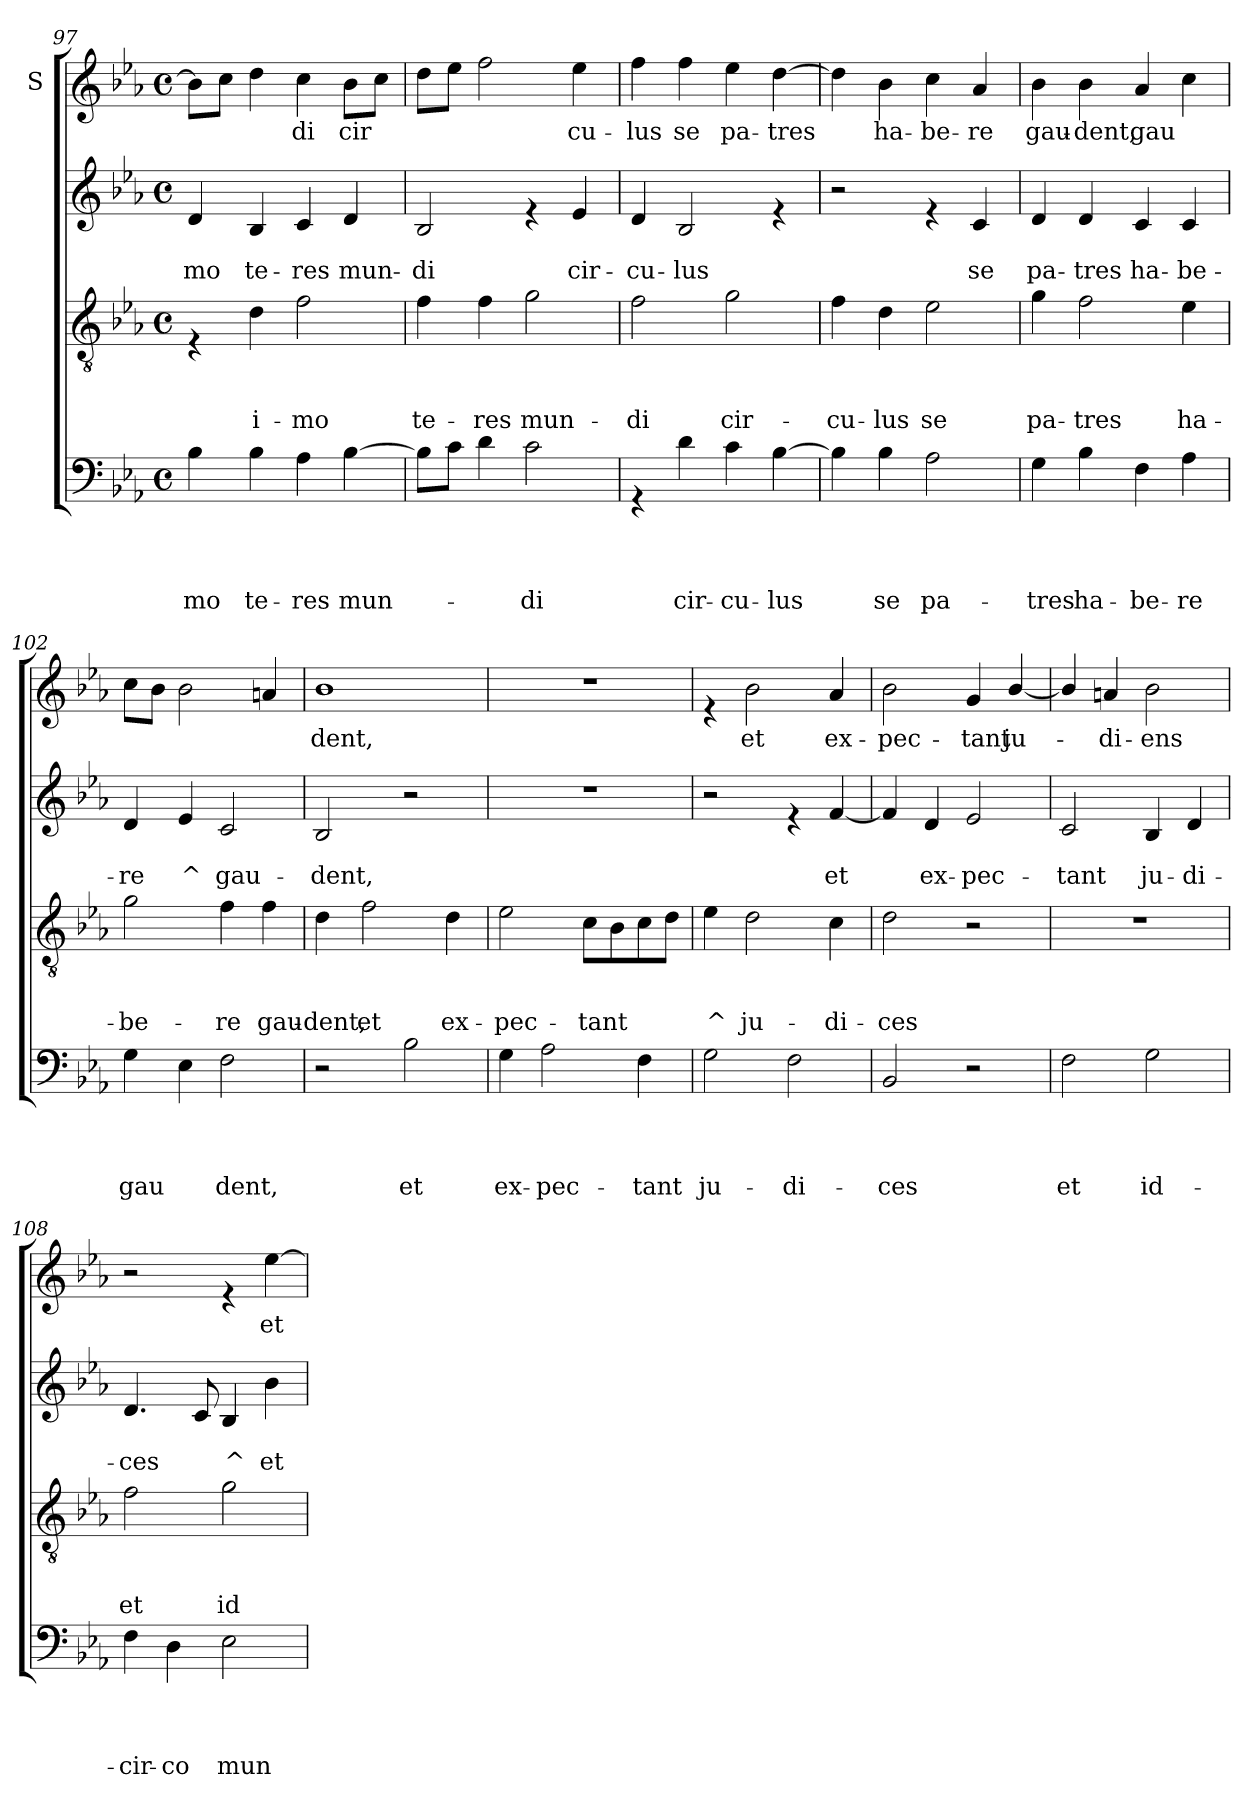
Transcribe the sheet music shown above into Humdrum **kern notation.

**kern	**text	**text	**text	**text	**kern	**text	**text	**text	**kern	**text	**text	**kern	**text
*part4	*part4	*part4	*part4	*part4	*part3	*part3	*part3	*part3	*part2	*part2	*part2	*part1	*part1
*staff4	*staff4	*staff4	*staff4	*staff4	*staff3	*staff3	*staff3	*staff3	*staff2	*staff2	*staff2	*staff1	*staff1
*	*	*	*	*	*	*	*	*	*	*	*	*I"S	*
!!LO:LB:g=z
*clefF4	*	*	*	*	*clefGv2	*	*	*	*clefG2	*	*	*clefG2	*
*k[b-e-a-]	*	*	*	*	*k[b-e-a-]	*	*	*	*k[b-e-a-]	*	*	*k[b-e-a-]	*
*E-:	*	*	*	*	*E-:	*	*	*	*E-:	*	*	*E-:	*
*M4/4	*	*	*	*	*M4/4	*	*	*	*M4/4	*	*	*M4/4	*
*met(c)	*	*	*	*	*met(c)	*	*	*	*met(c)	*	*	*met(c)	*
=97	=97	=97	=97	=97	=97	=97	=97	=97	=97	=97	=97	=97	=97
!	!	!	!	!LO:LY:b	!	!	!	!	!	!	!LO:LY:b	!	!
4B-\	.	.	.	-mo	4rE	.	.	.	4d/	.	-mo	8b-\L]	.
.	.	.	.	.	.	.	.	.	.	.	.	8cc\J	.
!	!	!	!	!LO:LY:b	!	!	!	!LO:LY:b	!	!	!LO:LY:b	!	!
4B-\	.	.	.	te-	4d\	.	.	i-	4B-/	.	te-	4dd\	.
!	!	!	!	!LO:LY:b	!	!	!	!LO:LY:b	!	!	!LO:LY:b	!	!LO:LY:b
4A-\	.	.	.	-res	2f\	.	.	-mo	4c/	.	-res	4cc\	-di
!	!	!	!	!LO:LY:b	!	!	!	!	!	!	!LO:LY:b	!	!LO:LY:b
[>4B-\	.	.	.	mun-	.	.	.	.	4d/	.	mun-	8b-\L	cir
.	.	.	.	.	.	.	.	.	.	.	.	8cc\J	.
=98	=98	=98	=98	=98	=98	=98	=98	=98	=98	=98	=98	=98	=98
!	!	!	!	!	!	!	!	!LO:LY:b	!	!	!LO:LY:b	!	!
8B-\L]	.	.	.	.	4f\	.	.	te-	2B-/	.	-di	8dd\L	.
8c\J	.	.	.	.	.	.	.	.	.	.	.	8ee-\J	.
!	!	!	!	!	!	!	!	!LO:LY:b	!	!	!	!	!
4d\	.	.	.	.	4f\	.	.	-res	.	.	.	2ff\	.
!	!	!	!	!LO:LY:b	!	!	!	!LO:LY:b	!	!	!	!	!
2c\	.	.	.	-di	2g\	.	.	mun-	4re	.	.	.	.
!	!	!	!	!	!	!	!	!	!	!	!LO:LY:b	!	!LO:LY:b
.	.	.	.	.	.	.	.	.	4e-/	.	cir-	4ee-\	cu-
=99	=99	=99	=99	=99	=99	=99	=99	=99	=99	=99	=99	=99	=99
!	!	!	!	!	!	!	!	!LO:LY:b	!	!	!LO:LY:b	!	!LO:LY:b
4rGG	.	.	.	.	2f\	.	.	-di	4d/	.	-cu-	4ff\	-lus
!	!	!	!	!LO:LY:b	!	!	!	!	!	!	!LO:LY:b	!	!LO:LY:b
4d\	.	.	.	cir-	.	.	.	.	2B-/	.	-lus	4ff\	se
!	!	!	!	!LO:LY:b	!	!	!	!LO:LY:b	!	!	!	!	!LO:LY:b
4c\	.	.	.	-cu-	2g\	.	.	cir-	.	.	.	4ee-\	pa-
!	!	!	!	!LO:LY:b	!	!	!	!	!	!	!	!	!LO:LY:b
[>4B-\	.	.	.	-lus	.	.	.	.	4re	.	.	[>4dd\	-tres
=100	=100	=100	=100	=100	=100	=100	=100	=100	=100	=100	=100	=100	=100
!	!	!	!	!	!	!	!	!LO:LY:b	!	!	!	!	!
4B-\]	.	.	.	.	4f\	.	.	-cu-	2r	.	.	4dd\]	.
!	!	!	!	!LO:LY:b	!	!	!	!LO:LY:b	!	!	!	!	!LO:LY:b
4B-\	.	.	.	se	4d\	.	.	-lus	.	.	.	4b-\	ha-
!	!	!	!	!LO:LY:b	!	!	!	!LO:LY:b	!	!	!	!	!LO:LY:b
2A-\	.	.	.	pa-	2e-\	.	.	se	4re	.	.	4cc\	-be-
!	!	!	!	!	!	!	!	!	!	!	!LO:LY:b	!	!LO:LY:b
.	.	.	.	.	.	.	.	.	4c/	.	se	4a-/	-re
!!LO:PB:g=z
=101	=101	=101	=101	=101	=101	=101	=101	=101	=101	=101	=101	=101	=101
!	!	!	!	!LO:LY:b	!	!	!	!LO:LY:b	!	!	!LO:LY:b	!	!LO:LY:b
4G\	.	.	.	-tres	4g\	.	.	pa-	4d/	.	pa-	4b-\	gau-
!	!	!	!	!LO:LY:b	!	!	!	!LO:LY:b	!	!	!LO:LY:b	!	!LO:LY:b
4B-\	.	.	.	ha-	2f\	.	.	-tres	4d/	.	-tres	4b-\	-dent,
!	!	!	!	!LO:LY:b	!	!	!	!	!	!	!LO:LY:b	!	!LO:LY:b
4F\	.	.	.	-be-	.	.	.	.	4c/	.	ha-	4a-/	gau
!	!	!	!	!LO:LY:b	!	!	!	!LO:LY:b	!	!	!LO:LY:b	!	!
4A-\	.	.	.	-re	4e-\	.	.	ha-	4c/	.	-be-	4cc\	.
=102	=102	=102	=102	=102	=102	=102	=102	=102	=102	=102	=102	=102	=102
!	!	!	!	!LO:LY:b	!	!	!	!LO:LY:b	!	!	!LO:LY:b	!	!
4G\	.	.	.	gau	2g\	.	.	-be-	4d/	.	-re	8cc\L	.
.	.	.	.	.	.	.	.	.	.	.	.	8b-\J	.
!	!	!	!	!	!	!	!	!	!	!	!LO:LY:b	!	!
4E-\	.	.	.	.	.	.	.	.	4e-/	.	^	2b-\	.
!	!	!	!	!LO:LY:b	!	!	!	!LO:LY:b	!	!	!LO:LY:b	!	!
2F\	.	.	.	dent,	4f\	.	.	-re	2c/	.	gau-	.	.
!	!	!	!	!	!	!	!	!LO:LY:b	!	!	!	!	!
.	.	.	.	.	4f\	.	.	gau-	.	.	.	4an/	.
=103	=103	=103	=103	=103	=103	=103	=103	=103	=103	=103	=103	=103	=103
!	!	!	!	!	!	!	!	!LO:LY:b	!	!	!LO:LY:b	!	!LO:LY:b
2r	.	.	.	.	4d\	.	.	-dent,	2B-/	.	-dent,	1b-	dent,
!	!	!	!	!	!	!	!	!LO:LY:b	!	!	!	!	!
.	.	.	.	.	2f\	.	.	et	.	.	.	.	.
!	!	!	!	!LO:LY:b	!	!	!	!	!	!	!	!	!
2B-\	.	.	.	et	.	.	.	.	2r	.	.	.	.
!	!	!	!	!	!	!	!	!LO:LY:b	!	!	!	!	!
.	.	.	.	.	4d\	.	.	ex-	.	.	.	.	.
=104	=104	=104	=104	=104	=104	=104	=104	=104	=104	=104	=104	=104	=104
!	!	!	!	!LO:LY:b	!	!	!	!LO:LY:b	!	!	!	!	!
4G\	.	.	.	ex-	2e-\	.	.	-pec-	1r	.	.	1r	.
!	!	!	!	!LO:LY:b	!	!	!	!	!	!	!	!	!
2A-\	.	.	.	-pec-	.	.	.	.	.	.	.	.	.
!	!	!	!	!	!	!	!	!LO:LY:b	!	!	!	!	!
.	.	.	.	.	8c\L	.	.	-tant	.	.	.	.	.
.	.	.	.	.	8B-\	.	.	.	.	.	.	.	.
!	!	!	!	!LO:LY:b	!	!	!	!	!	!	!	!	!
4F\	.	.	.	-tant	8c\	.	.	.	.	.	.	.	.
.	.	.	.	.	8d\J	.	.	.	.	.	.	.	.
=105	=105	=105	=105	=105	=105	=105	=105	=105	=105	=105	=105	=105	=105
!	!	!	!	!LO:LY:b	!	!	!	!LO:LY:b	!	!	!	!	!
2G\	.	.	.	ju-	4e-\	.	.	^	2r	.	.	4re	.
!	!	!	!	!	!	!	!	!LO:LY:b	!	!	!	!	!LO:LY:b
.	.	.	.	.	2d\	.	.	ju-	.	.	.	2b-\	et
!	!	!	!	!LO:LY:b	!	!	!	!	!	!	!	!	!
2F\	.	.	.	-di-	.	.	.	.	4re	.	.	.	.
!	!	!	!	!	!	!	!	!LO:LY:b	!	!	!LO:LY:b	!	!LO:LY:b
.	.	.	.	.	4c\	.	.	-di-	[<4f/	.	et	4a-/	ex-
!!LO:LB:g=z
=106	=106	=106	=106	=106	=106	=106	=106	=106	=106	=106	=106	=106	=106
!	!	!	!	!LO:LY:b	!	!	!	!LO:LY:b	!	!	!	!	!LO:LY:b
2BB-/	.	.	.	-ces	2d\	.	.	-ces	4f/]	.	.	2b-\	-pec-
!	!	!	!	!	!	!	!	!	!	!	!LO:LY:b	!	!
.	.	.	.	.	.	.	.	.	4d/	.	ex-	.	.
!	!	!	!	!	!	!	!	!	!	!	!LO:LY:b	!	!LO:LY:b
2r	.	.	.	.	2r	.	.	.	2e-/	.	-pec-	4g/	-tant
!	!	!	!	!	!	!	!	!	!	!	!	!	!LO:LY:b
.	.	.	.	.	.	.	.	.	.	.	.	[<4b-/	ju-
=107	=107	=107	=107	=107	=107	=107	=107	=107	=107	=107	=107	=107	=107
!	!	!	!	!LO:LY:b	!	!	!	!	!	!	!LO:LY:b	!	!
2F\	.	.	.	et	1r	.	.	.	2c/	.	-tant	4b-/]	.
!	!	!	!	!	!	!	!	!	!	!	!	!	!LO:LY:b
.	.	.	.	.	.	.	.	.	.	.	.	4an/	-di-
!	!	!	!	!LO:LY:b	!	!	!	!	!	!	!LO:LY:b	!	!LO:LY:b
2G\	.	.	.	id-	.	.	.	.	4B-/	.	ju-	2b-\	-ens
!	!	!	!	!	!	!	!	!	!	!	!LO:LY:b	!	!
.	.	.	.	.	.	.	.	.	4d/	.	-di-	.	.
=108	=108	=108	=108	=108	=108	=108	=108	=108	=108	=108	=108	=108	=108
!	!	!	!	!LO:LY:b	!	!	!	!LO:LY:b	!	!	!LO:LY:b	!	!
4F\	.	.	.	-cir-	2f\	.	.	et	4.d/	.	-ces	2r	.
!	!	!	!	!LO:LY:b	!	!	!	!	!	!	!	!	!
4D\	.	.	.	-co	.	.	.	.	.	.	.	.	.
.	.	.	.	.	.	.	.	.	8c/	.	.	.	.
!	!	!	!	!LO:LY:b	!	!	!	!LO:LY:b	!	!	!LO:LY:b	!	!
2E-\	.	.	.	mun-	2g\	.	.	id-	4B-/	.	^	4re	.
!	!	!	!	!	!	!	!	!	!	!	!LO:LY:b	!	!LO:LY:b
.	.	.	.	.	.	.	.	.	4b-\	.	et	[>4ee-\	et
=	=	=	=	=	=	=	=	=	=	=	=	=	=
*-	*-	*-	*-	*-	*-	*-	*-	*-	*-	*-	*-	*-	*-
